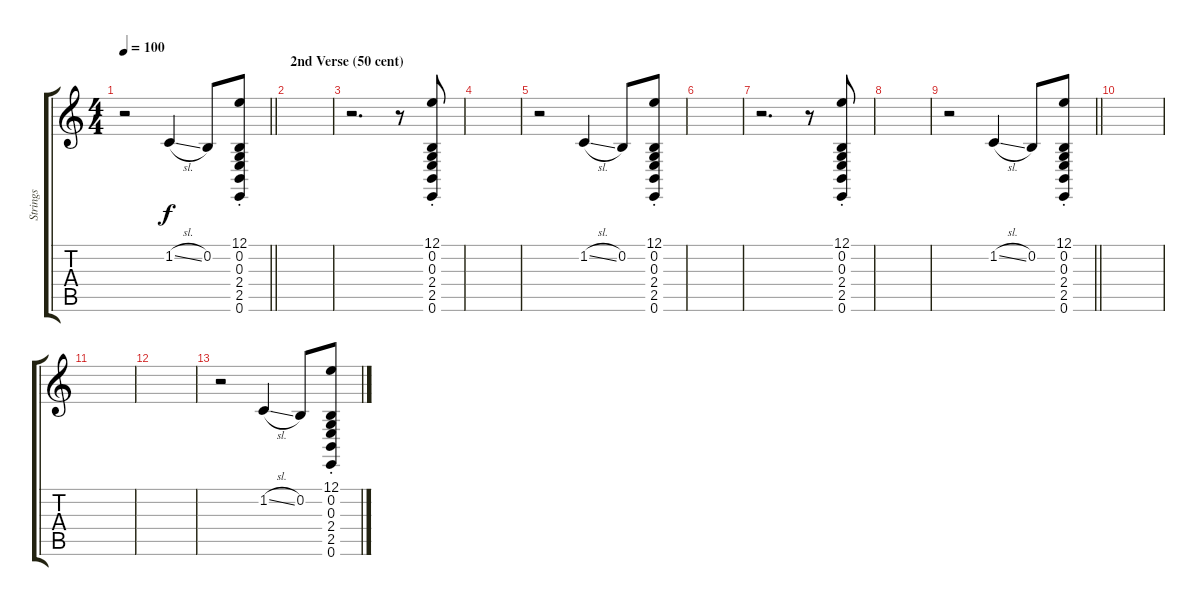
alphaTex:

\track ("Strings" "Strings") {instrument stringensemble1}
\staff {score tabs}
\tuning (E4 B3 G3 D3 A2 E2) {hide}
\ts (4 4)
\tempo 100
\clef g2
\barLineRight lightlight
\ks c
r.2{dy f} 1.2{sl}.4 0.2.8 (12.1{st} 0.2{st} 0.3{st} 2.4{st} 2.5{st} 0.6{st}).8 |
\section ("" "2nd Verse (50 cent)")
|
r.2{d} r.8 (12.1{st} 0.2{st} 0.3{st} 2.4{st} 2.5{st} 0.6{st}).8 |
|
r.2 1.2{sl}.4 0.2.8 (12.1{st} 0.2{st} 0.3{st} 2.4{st} 2.5{st} 0.6{st}).8 |
|
r.2{d} r.8 (12.1{st} 0.2{st} 0.3{st} 2.4{st} 2.5{st} 0.6{st}).8 |
|
\barLineRight lightlight
r.2 1.2{sl}.4 0.2.8 (12.1{st} 0.2{st} 0.3{st} 2.4{st} 2.5{st} 0.6{st}).8 |
|
|
|
r.2 1.2{sl}.4 0.2.8 (12.1{st} 0.2{st} 0.3{st} 2.4{st} 2.5{st} 0.6{st}).8
